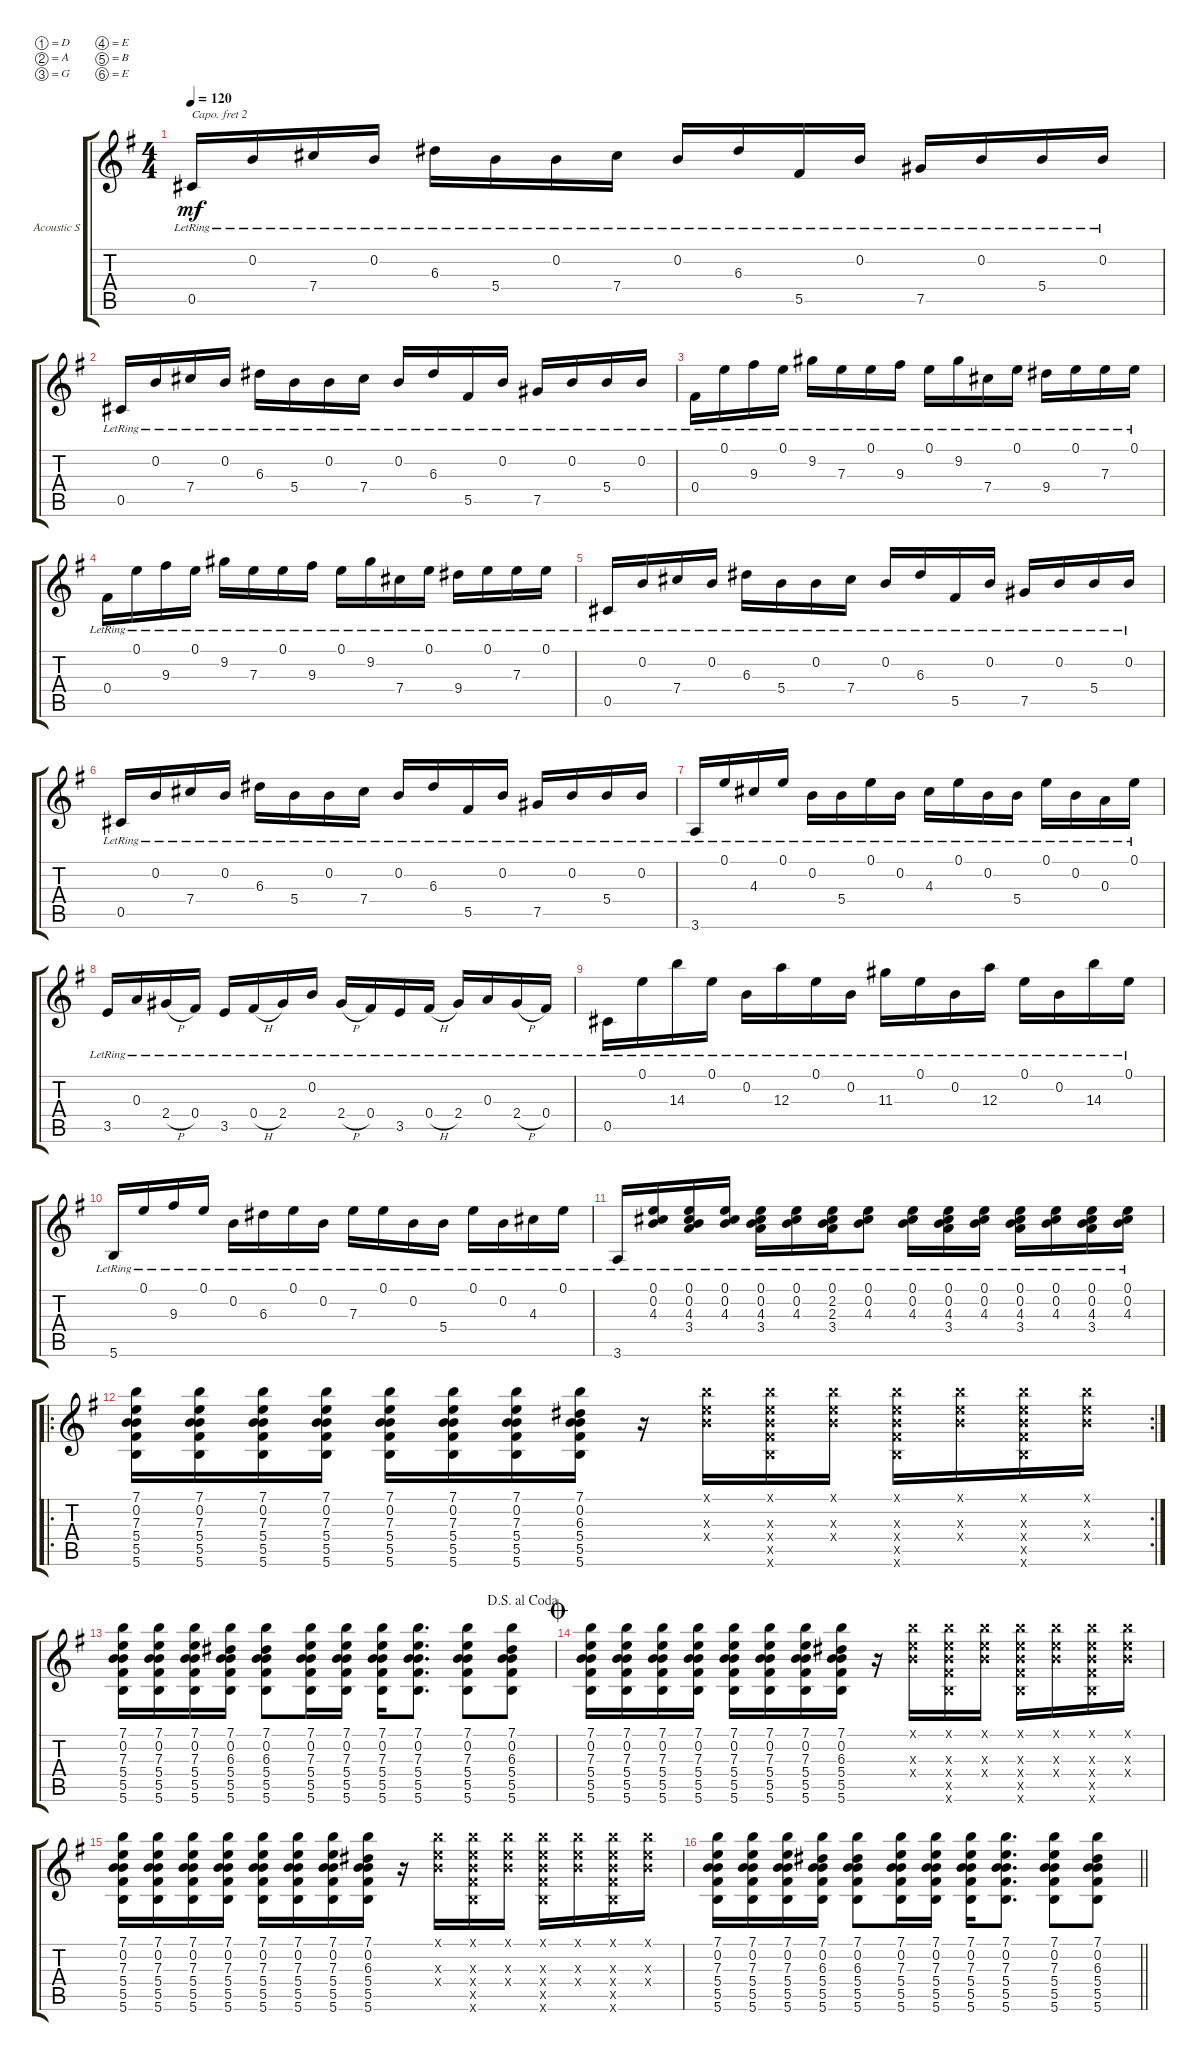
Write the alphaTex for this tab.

\bracketExtendMode groupsimilarinstruments
\firstSystemTrackNameOrientation horizontal
\otherSystemsTrackNameOrientation horizontal
\track ("Acoustic Steel (6 string)" "Acoustic S") {instrument acousticguitarsteel}
\staff {score tabs}
\capo 2
\tuning (D4 A3 G3 E3 B2 E2)
\ts (4 4)
\section ("" "")
\tempo 120
\clef g2
\ks g
0.5{lr}.16{dy mf} 0.2{lr}.16 7.4{lr}.16 0.2{lr}.16 6.3{lr}.16 5.4{lr}.16 0.2{lr}.16 7.4{lr}.16 0.2{lr}.16 6.3{lr}.16 5.5{lr}.16 0.2{lr}.16 7.5{lr}.16 0.2{lr}.16 5.4{lr}.16 0.2{lr}.16 |
0.5{lr}.16 0.2{lr}.16 7.4{lr}.16 0.2{lr}.16 6.3{lr}.16 5.4{lr}.16 0.2{lr}.16 7.4{lr}.16 0.2{lr}.16 6.3{lr}.16 5.5{lr}.16 0.2{lr}.16 7.5{lr}.16 0.2{lr}.16 5.4{lr}.16 0.2{lr}.16 |
0.4{lr}.16 0.1{lr}.16 9.3{lr}.16 0.1{lr}.16 9.2{lr}.16 7.3{lr}.16 0.1{lr}.16 9.3{lr}.16 0.1{lr}.16 9.2{lr}.16 7.4{lr}.16 0.1{lr}.16 9.4{lr}.16 0.1{lr}.16 7.3{lr}.16 0.1{lr}.16 |
0.4{lr}.16 0.1{lr}.16 9.3{lr}.16 0.1{lr}.16 9.2{lr}.16 7.3{lr}.16 0.1{lr}.16 9.3{lr}.16 0.1{lr}.16 9.2{lr}.16 7.4{lr}.16 0.1{lr}.16 9.4{lr}.16 0.1{lr}.16 7.3{lr}.16 0.1{lr}.16 |
0.5{lr}.16 0.2{lr}.16 7.4{lr}.16 0.2{lr}.16 6.3{lr}.16 5.4{lr}.16 0.2{lr}.16 7.4{lr}.16 0.2{lr}.16 6.3{lr}.16 5.5{lr}.16 0.2{lr}.16 7.5{lr}.16 0.2{lr}.16 5.4{lr}.16 0.2{lr}.16 |
0.5{lr}.16 0.2{lr}.16 7.4{lr}.16 0.2{lr}.16 6.3{lr}.16 5.4{lr}.16 0.2{lr}.16 7.4{lr}.16 0.2{lr}.16 6.3{lr}.16 5.5{lr}.16 0.2{lr}.16 7.5{lr}.16 0.2{lr}.16 5.4{lr}.16 0.2{lr}.16 |
3.6{lr}.16 0.1{lr}.16 4.3{lr}.16 0.1{lr}.16 0.2{lr}.16 5.4{lr}.16 0.1{lr}.16 0.2{lr}.16 4.3{lr}.16 0.1{lr}.16 0.2{lr}.16 5.4{lr}.16 0.1{lr}.16 0.2{lr}.16 0.3{lr}.16 0.1{lr}.16 |
3.5{lr}.16 0.3{lr}.16 2.4{h lr}.16 0.4{lr}.16 3.5{lr}.16 0.4{h lr}.16 2.4{lr}.16 0.2{lr}.16 2.4{h lr}.16 0.4{lr}.16 3.5{lr}.16 0.4{h lr}.16 2.4{lr}.16 0.3{lr}.16 2.4{h lr}.16 0.4{lr}.16 |
0.5{lr}.16 0.1{lr}.16 14.3{lr}.16 0.1{lr}.16 0.2{lr}.16 12.3{lr}.16 0.1{lr}.16 0.2{lr}.16 11.3{lr}.16 0.1{lr}.16 0.2{lr}.16 12.3{lr}.16 0.1{lr}.16 0.2{lr}.16 14.3{lr}.16 0.1{lr}.16 |
5.6{lr}.16 0.1{lr}.16 9.3{lr}.16 0.1{lr}.16 0.2{lr}.16 6.3{lr}.16 0.1{lr}.16 0.2{lr}.16 7.3{lr}.16 0.1{lr}.16 0.2{lr}.16 5.4{lr}.16 0.1{lr}.16 0.2{lr}.16 4.3{lr}.16 0.1{lr}.16 |
\section ("" "")
3.6{lr}.16 (0.1{lr} 4.3{lr} 0.2{lr}).16 (0.1{lr} 4.3{lr} 0.2{lr} 3.4{lr}).16 (0.1{lr} 4.3{lr} 0.2{lr}).16 (0.1{lr} 4.3{lr} 0.2{lr} 3.4{lr}).16 (0.1{lr} 4.3{lr} 0.2{lr}).16 (0.1{lr} 2.2{lr} 2.3{lr} 3.4{lr}).16 (0.1{lr} 4.3{lr} 0.2{lr}).8 (0.1{lr} 4.3{lr} 0.2{lr}).16 (0.1{lr} 4.3{lr} 0.2{lr} 3.4{lr}).16 (0.1{lr} 4.3{lr} 0.2{lr}).16 (0.1{lr} 4.3{lr} 0.2{lr} 3.4{lr}).16 (0.1{lr} 4.3{lr} 0.2{lr}).16 (0.1{lr} 4.3{lr} 0.2{lr} 3.4{lr}).16 (0.1{lr} 4.3{lr} 0.2{lr}).16 |
\ro
\rc 2
(7.1 7.3 0.2 5.4 5.5 5.6).16 (7.1 7.3 0.2 5.4 5.5 5.6).16 (7.1 7.3 0.2 5.4 5.5 5.6).16 (7.1 7.3 0.2 5.4 5.5 5.6).16 (7.1 7.3 0.2 5.4 5.5 5.6).16 (7.1 7.3 0.2 5.4 5.5 5.6).16 (7.1 7.3 0.2 5.4 5.5 5.6).16 (7.1 6.3 0.2 5.4 5.5 5.6).16 r.16 (7.1{x} 7.3{x} 5.4{x}).16 (7.1{x} 7.3{x} 5.4{x} 5.5{x} 5.6{x}).16 (7.1{x} 7.3{x} 5.4{x}).16 (7.1{x} 7.3{x} 5.4{x} 5.5{x} 5.6{x}).16 (7.1{x} 7.3{x} 5.4{x}).16 (7.1{x} 7.3{x} 5.4{x} 5.5{x} 5.6{x}).16 (7.1{x} 7.3{x} 5.4{x}).16 |
\jump dalsegnoalcoda
(7.1 7.3 0.2 5.4 5.5 5.6).16 (7.1 7.3 0.2 5.4 5.5 5.6).16 (7.1 7.3 0.2 5.4 5.5 5.6).16 (7.1 6.3 0.2 5.4 5.5 5.6).16 (7.1 6.3 0.2 5.4 5.5 5.6).8 (7.1 7.3 0.2 5.4 5.5 5.6).16 (7.1 7.3 0.2 5.4 5.5 5.6).16 (7.1 7.3 0.2 5.4 5.5 5.6).16 (7.1 7.3 0.2 5.4 5.5 5.6).8{d} (7.1 7.3 0.2 5.4 5.5 5.6).8 (7.1 6.3 0.2 5.4 5.5 5.6).8 |
\jump coda
(7.1 7.3 0.2 5.4 5.5 5.6).16 (7.1 7.3 0.2 5.4 5.5 5.6).16 (7.1 7.3 0.2 5.4 5.5 5.6).16 (7.1 7.3 0.2 5.4 5.5 5.6).16 (7.1 7.3 0.2 5.4 5.5 5.6).16 (7.1 7.3 0.2 5.4 5.5 5.6).16 (7.1 7.3 0.2 5.4 5.5 5.6).16 (7.1 6.3 0.2 5.4 5.5 5.6).16 r.16 (7.1{x} 7.3{x} 5.4{x}).16 (7.1{x} 7.3{x} 5.4{x} 5.5{x} 5.6{x}).16 (7.1{x} 7.3{x} 5.4{x}).16 (7.1{x} 7.3{x} 5.4{x} 5.5{x} 5.6{x}).16 (7.1{x} 7.3{x} 5.4{x}).16 (7.1{x} 7.3{x} 5.4{x} 5.5{x} 5.6{x}).16 (7.1{x} 7.3{x} 5.4{x}).16 |
(7.1 7.3 0.2 5.4 5.5 5.6).16 (7.1 7.3 0.2 5.4 5.5 5.6).16 (7.1 7.3 0.2 5.4 5.5 5.6).16 (7.1 7.3 0.2 5.4 5.5 5.6).16 (7.1 7.3 0.2 5.4 5.5 5.6).16 (7.1 7.3 0.2 5.4 5.5 5.6).16 (7.1 7.3 0.2 5.4 5.5 5.6).16 (7.1 6.3 0.2 5.4 5.5 5.6).16 r.16 (7.1{x} 7.3{x} 5.4{x}).16 (7.1{x} 7.3{x} 5.4{x} 5.5{x} 5.6{x}).16 (7.1{x} 7.3{x} 5.4{x}).16 (7.1{x} 7.3{x} 5.4{x} 5.5{x} 5.6{x}).16 (7.1{x} 7.3{x} 5.4{x}).16 (7.1{x} 7.3{x} 5.4{x} 5.5{x} 5.6{x}).16 (7.1{x} 7.3{x} 5.4{x}).16 |
\barLineRight lightlight
(7.1 7.3 0.2 5.4 5.5 5.6).16 (7.1 7.3 0.2 5.4 5.5 5.6).16 (7.1 7.3 0.2 5.4 5.5 5.6).16 (7.1 6.3 0.2 5.4 5.5 5.6).16 (7.1 6.3 0.2 5.4 5.5 5.6).8 (7.1 7.3 0.2 5.4 5.5 5.6).16 (7.1 7.3 0.2 5.4 5.5 5.6).16 (7.1 7.3 0.2 5.4 5.5 5.6).16 (7.1 7.3 0.2 5.4 5.5 5.6).8{d} (7.1 7.3 0.2 5.4 5.5 5.6).8 (7.1 6.3 0.2 5.4 5.5 5.6).8
